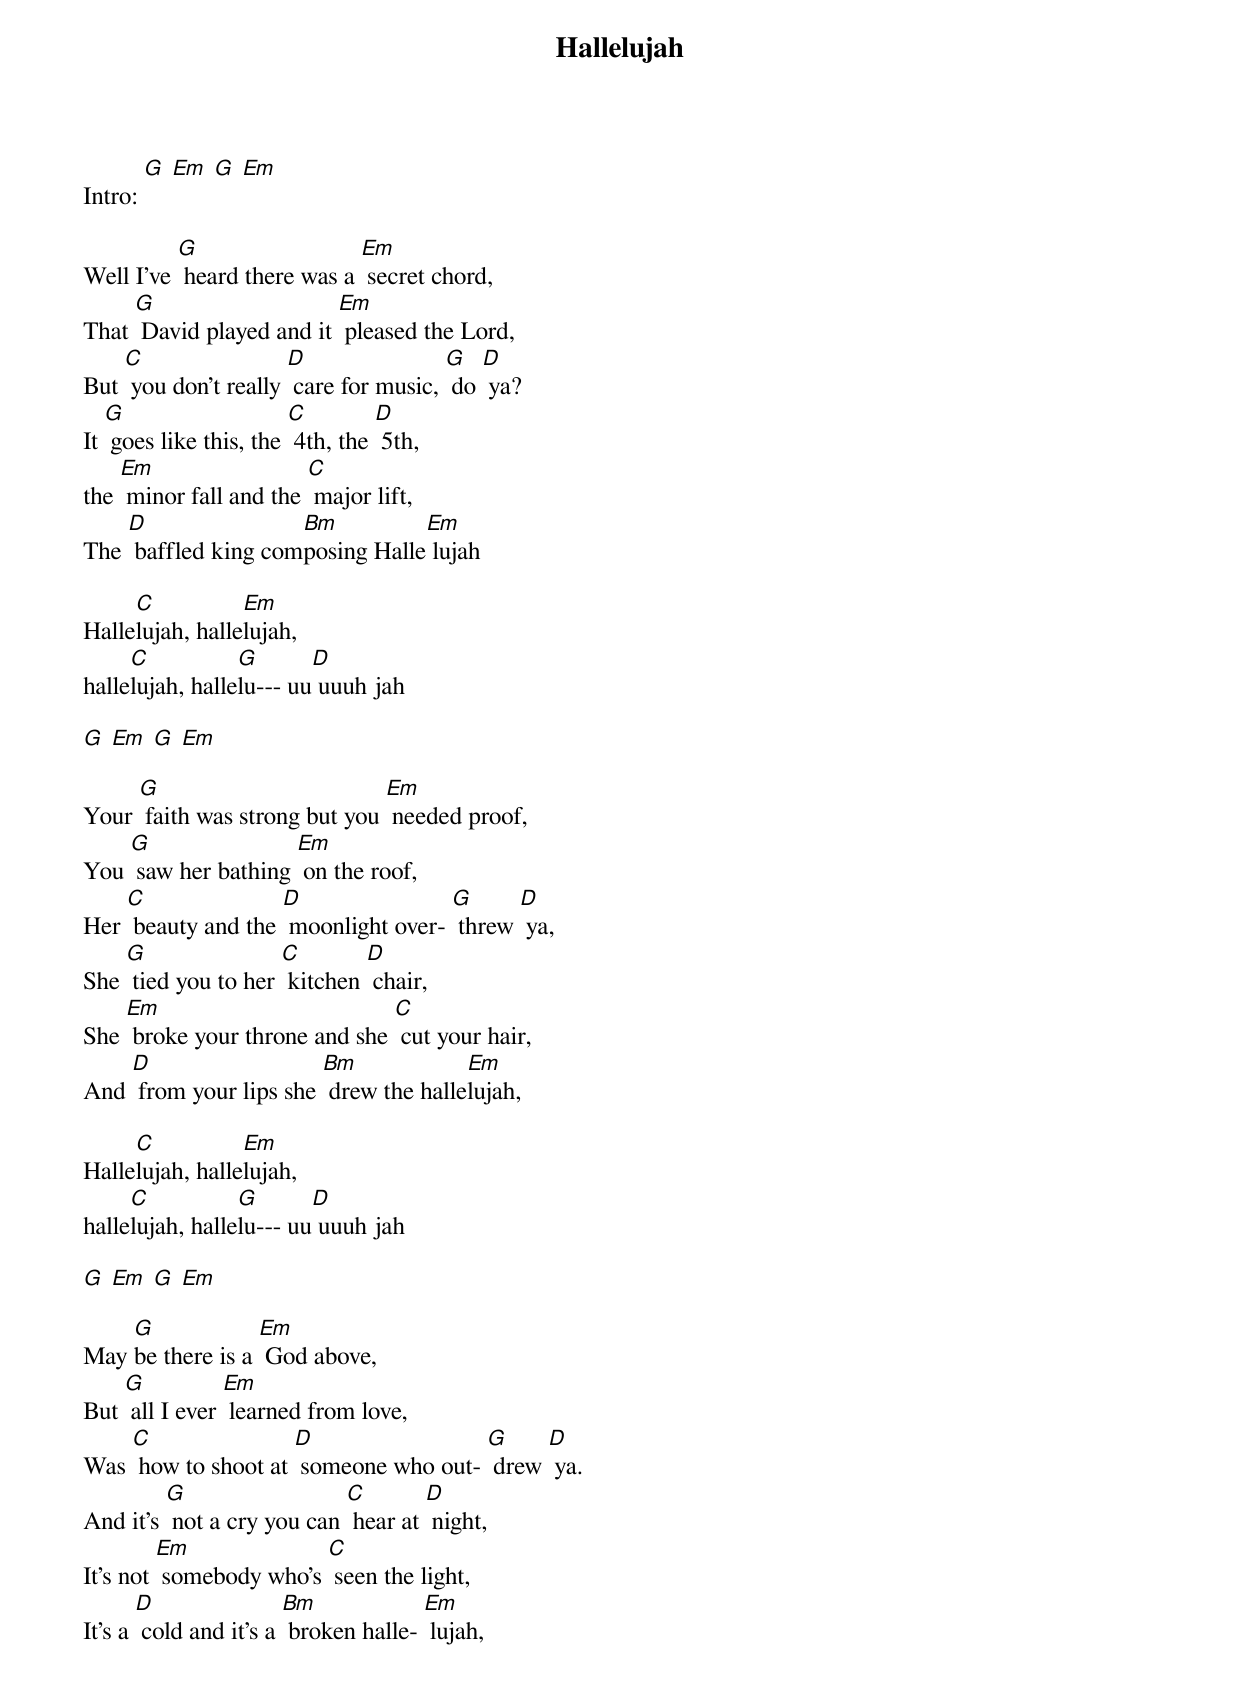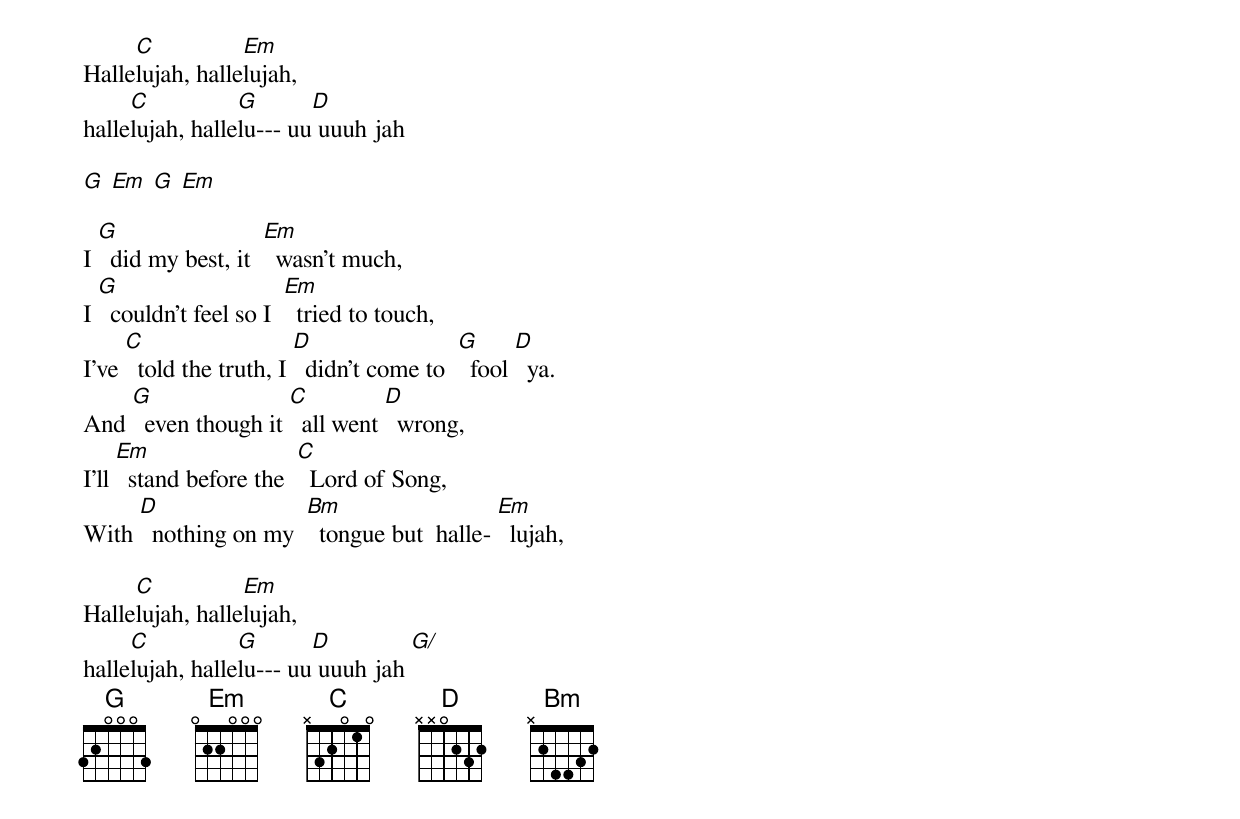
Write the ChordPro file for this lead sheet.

{t: Hallelujah }
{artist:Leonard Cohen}
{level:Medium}

Intro: [G] [Em] [G] [Em]

Well I've [G] heard there was a [Em] secret chord,
That [G] David played and it [Em] pleased the Lord,
But [C] you don't really [D] care for music, [G] do [D] ya?
It [G] goes like this, the [C] 4th, the [D] 5th,
the [Em] minor fall and the [C] major lift,
The [D] baffled king com[Bm]posing Halle[Em] lujah

Halle[C]lujah, halle[Em]lujah,
halle[C]lujah, halle[G]lu--- uu[D] uuuh jah

[G] [Em] [G] [Em]

Your [G] faith was strong but you [Em] needed proof,
You [G] saw her bathing [Em] on the roof,
Her [C] beauty and the [D] moonlight over- [G] threw [D] ya,
She [G] tied you to her [C] kitchen [D] chair,
She [Em] broke your throne and she [C] cut your hair,
And [D] from your lips she [Bm] drew the halle[Em]lujah,

Halle[C]lujah, halle[Em]lujah,
halle[C]lujah, halle[G]lu--- uu[D] uuuh jah

[G] [Em] [G] [Em]

May [G]be there is a [Em] God above,
But [G] all I ever [Em] learned from love,
Was [C] how to shoot at [D] someone who out- [G] drew [D] ya.
And it's [G] not a cry you can [C] hear at [D] night,
It's not [Em] somebody who's [C] seen the light,
It's a [D] cold and it's a [Bm] broken halle- [Em] lujah,

Halle[C]lujah, halle[Em]lujah,
halle[C]lujah, halle[G]lu--- uu[D] uuuh jah

[G] [Em] [G] [Em]

I [G]  did my best, it  [Em]  wasn’t much,
I [G]  couldn’t feel so I  [Em]  tried to touch,
I’ve [C]  told the truth, I [D]  didn’t come to  [G]  fool [D]  ya.
And [G]  even though it [C]  all went [D]  wrong,
I’ll [Em]  stand before the  [C]  Lord of Song,
With [D]  nothing on my  [Bm]  tongue but  halle- [Em]  lujah,

Halle[C]lujah, halle[Em]lujah,
halle[C]lujah, halle[G]lu--- uu[D] uuuh jah [G/]
